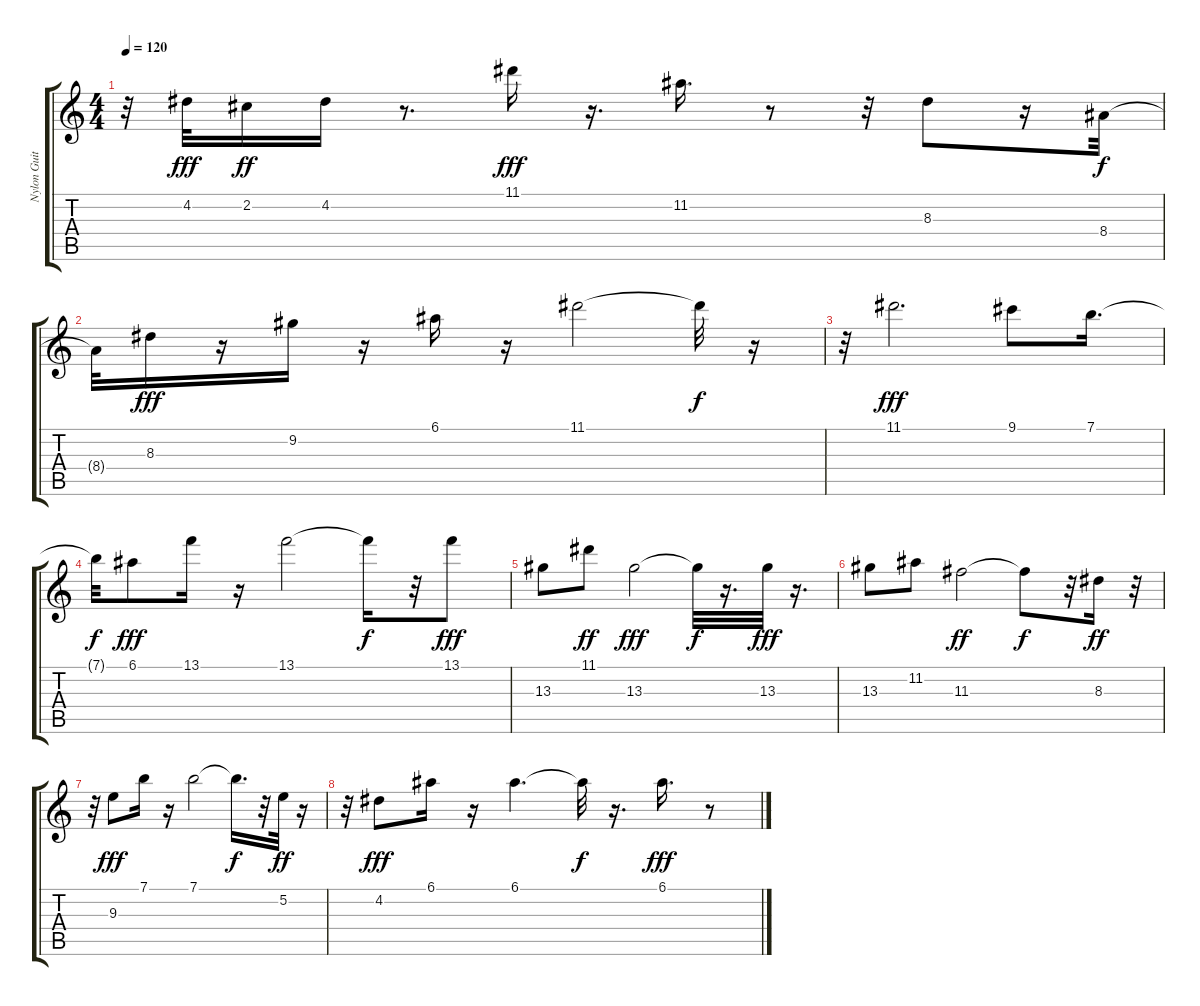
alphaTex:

\track ("Nylon Guitar/Lead Double" "Nylon Guit") {instrument acousticguitarnylon}
\staff {score tabs}
\tuning (E4 B3 G3 D3 A2 E2) {hide}
\ts (4 4)
\tempo 120
\clef g2
\ks c
r.32{dy ff} 4.2.32{dy fff} 2.2.16{dy ff} 4.2.16 r.8{d} 11.1.16{dy fff} r.16{d} 11.2.16{d} r.8 r.32 8.3.8 r.16 8.4.32{dy f} |
8.4{t}.32 8.3.16{dy fff} r.16 9.2.16 r.16 6.1.16 r.16 11.1.2 11.1{t}.32{dy f} r.16 |
r.32 11.1.2{d dy fff} 9.1.8 7.1.16{d} |
7.1{t}.32{dy f} 6.1.8{dy fff} 13.1.16 r.16 13.1.2 13.1{t}.16{dy f} r.32 13.1.8{dy fff} |
13.3.8 11.1.8{dy ff} 13.3.2{dy fff} 13.3{t}.32{dy f} r.16{d} 13.3.32{dy fff} r.16{d} |
13.3.8 11.2.8 11.3.2{dy ff} 11.3{t}.8{dy f} r.32 8.3.16{dy ff} r.32 |
r.32 9.3.8{dy fff} 7.1.16 r.16 7.1.2 7.1{t}.16{d dy f} r.32 5.2.32{dy ff} r.16 |
r.32 4.2.8{dy fff} 6.1.16 r.16 6.1.4{d} 6.1{t}.32{dy f} r.16{d} 6.1.16{d dy fff} r.8
